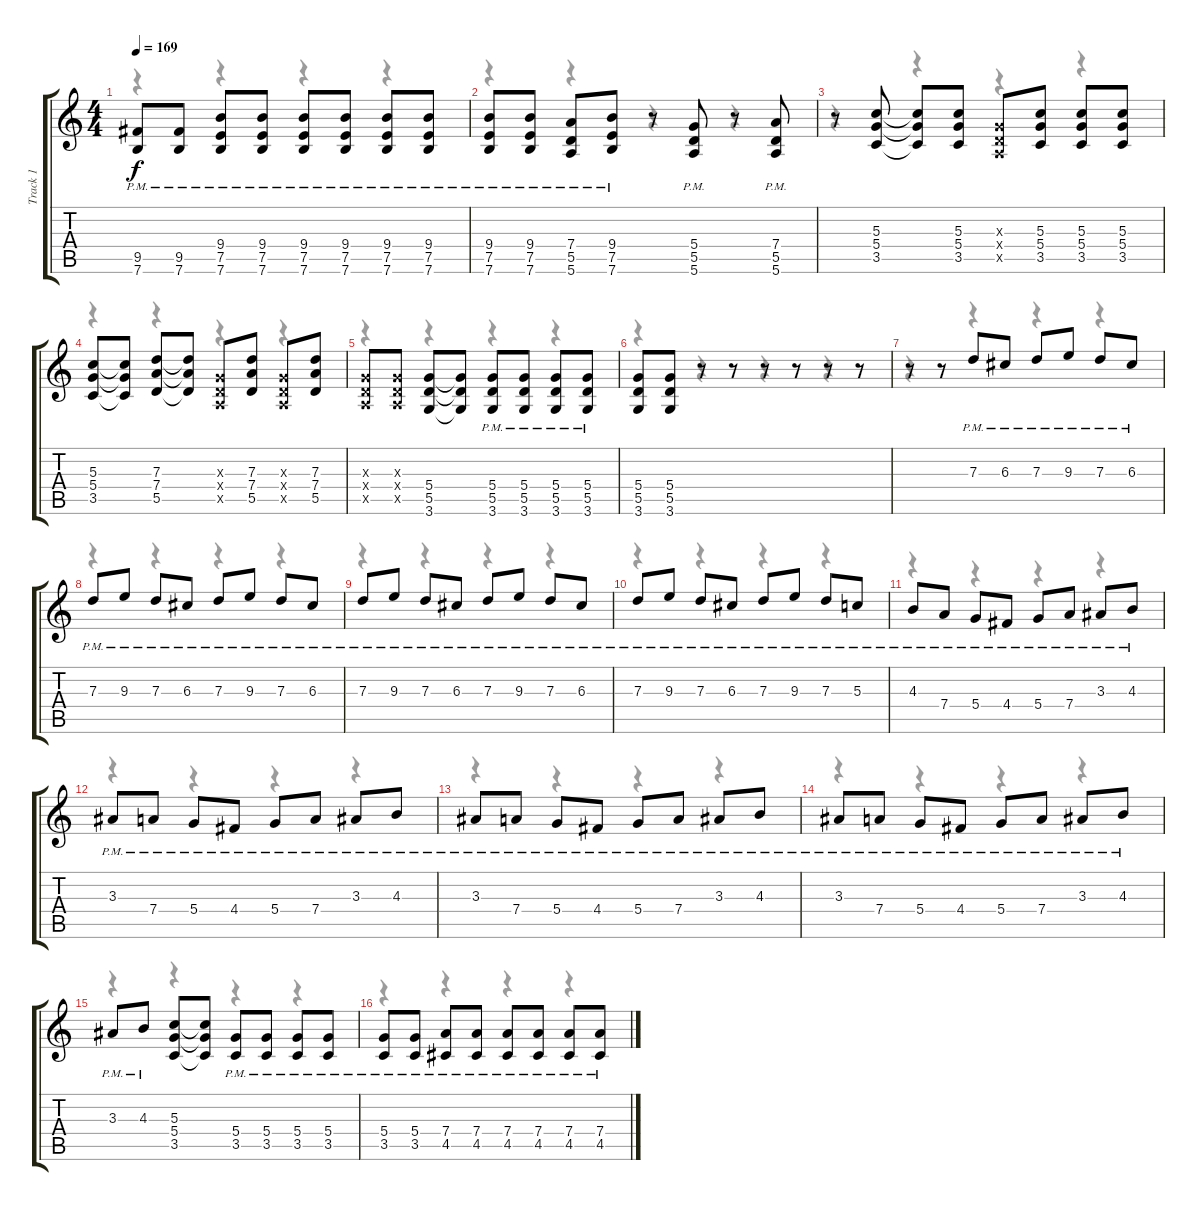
\track ("Track 1" "Track 1") {instrument distortionguitar}
\staff {score tabs}
\tuning (E4 B3 G3 D3 A2 E2) {hide}
\voice
\ts (4 4)
\tempo 169
\clef g2
\ks c
(9.5{pm} 7.6{pm}).8{dy f} (9.5{pm} 7.6{pm}).8 (9.4{pm} 7.5{pm} 7.6{pm}).8 (9.4{pm} 7.5{pm} 7.6{pm}).8 (9.4{pm} 7.5{pm} 7.6{pm}).8 (9.4{pm} 7.5{pm} 7.6{pm}).8 (9.4{pm} 7.5{pm} 7.6{pm}).8 (9.4{pm} 7.5{pm} 7.6{pm}).8 |
(9.4{pm} 7.5{pm} 7.6{pm}).8 (9.4{pm} 7.5{pm} 7.6{pm}).8 (7.4{pm} 5.5{pm} 5.6{pm}).8 (9.4{pm} 7.5{pm} 7.6{pm}).8 r.8 (5.4{pm} 5.5{pm} 5.6{pm}).8 r.8 (7.4{pm} 5.5{pm} 5.6{pm}).8 |
r.8 (5.3 5.4 3.5).8 (5.3{t} 5.4{t} 3.5{t}).8 (5.3 5.4 3.5).8 (0.3{x} 0.4{x} 0.5{x}).8 (5.3 5.4 3.5).8 (5.3 5.4 3.5).8 (5.3 5.4 3.5).8 |
(5.3 5.4 3.5).8 (5.3{t} 5.4{t} 3.5{t}).8 (7.3 7.4 5.5).8 (7.3{t} 7.4{t} 5.5{t}).8 (0.3{x} 0.4{x} 0.5{x}).8 (7.3 7.4 5.5).8 (0.3{x} 0.4{x} 0.5{x}).8 (7.3 7.4 5.5).8 |
(0.3{x} 0.4{x} 0.5{x}).8 (0.3{x} 0.4{x} 0.5{x}).8 (5.4 5.5 3.6).8 (5.4{t} 5.5{t} 3.6{t}).8 (5.4{pm} 5.5{pm} 3.6{pm}).8 (5.4{pm} 5.5{pm} 3.6{pm}).8 (5.4{pm} 5.5{pm} 3.6{pm}).8 (5.4{pm} 5.5{pm} 3.6{pm}).8 |
(5.4 5.5 3.6).8 (5.4 5.5 3.6).8 r.8 r.8 r.8 r.8 r.8 r.8 |
r.8 r.8 7.3{pm}.8 6.3{pm}.8 7.3{pm}.8 9.3{pm}.8 7.3{pm}.8 6.3{pm}.8 |
7.3{pm}.8 9.3{pm}.8 7.3{pm}.8 6.3{pm}.8 7.3{pm}.8 9.3{pm}.8 7.3{pm}.8 6.3{pm}.8 |
7.3{pm}.8 9.3{pm}.8 7.3{pm}.8 6.3{pm}.8 7.3{pm}.8 9.3{pm}.8 7.3{pm}.8 6.3{pm}.8 |
7.3{pm}.8 9.3{pm}.8 7.3{pm}.8 6.3{pm}.8 7.3{pm}.8 9.3{pm}.8 7.3{pm}.8 5.3{pm}.8 |
4.3{pm}.8 7.4{pm}.8 5.4{pm}.8 4.4{pm}.8 5.4{pm}.8 7.4{pm}.8 3.3{pm}.8 4.3{pm}.8 |
3.3{pm}.8 7.4{pm}.8 5.4{pm}.8 4.4{pm}.8 5.4{pm}.8 7.4{pm}.8 3.3{pm}.8 4.3{pm}.8 |
3.3{pm}.8 7.4{pm}.8 5.4{pm}.8 4.4{pm}.8 5.4{pm}.8 7.4{pm}.8 3.3{pm}.8 4.3{pm}.8 |
3.3{pm}.8 7.4{pm}.8 5.4{pm}.8 4.4{pm}.8 5.4{pm}.8 7.4{pm}.8 3.3{pm}.8 4.3{pm}.8 |
3.3{pm}.8 4.3{pm}.8 (5.3 5.4 3.5).8 (5.3{t} 5.4{t} 3.5{t}).8 (5.4{pm} 3.5{pm}).8 (5.4{pm} 3.5{pm}).8 (5.4{pm} 3.5{pm}).8 (5.4{pm} 3.5{pm}).8 |
(5.4{pm} 3.5{pm}).8 (5.4{pm} 3.5{pm}).8 (7.4{pm} 4.5{pm}).8 (7.4{pm} 4.5{pm}).8 (7.4{pm} 4.5{pm}).8 (7.4{pm} 4.5{pm}).8 (7.4{pm} 4.5{pm}).8 (7.4{pm} 4.5{pm}).8
\voice
\clef g2
\ottava regular
\simile none
\ks c
r.4{dy f} r.4 r.4 r.4 |
r.4 r.4 r.4 r.4 |
r.4 r.4 r.4 r.4 |
r.4 r.4 r.4 r.4 |
r.4 r.4 r.4 r.4 |
r.4 r.4 r.4 r.4 |
r.4 r.4 r.4 r.4 |
r.4 r.4 r.4 r.4 |
r.4 r.4 r.4 r.4 |
r.4 r.4 r.4 r.4 |
r.4 r.4 r.4 r.4 |
r.4 r.4 r.4 r.4 |
r.4 r.4 r.4 r.4 |
r.4 r.4 r.4 r.4 |
r.4 r.4 r.4 r.4 |
r.4 r.4 r.4 r.4
